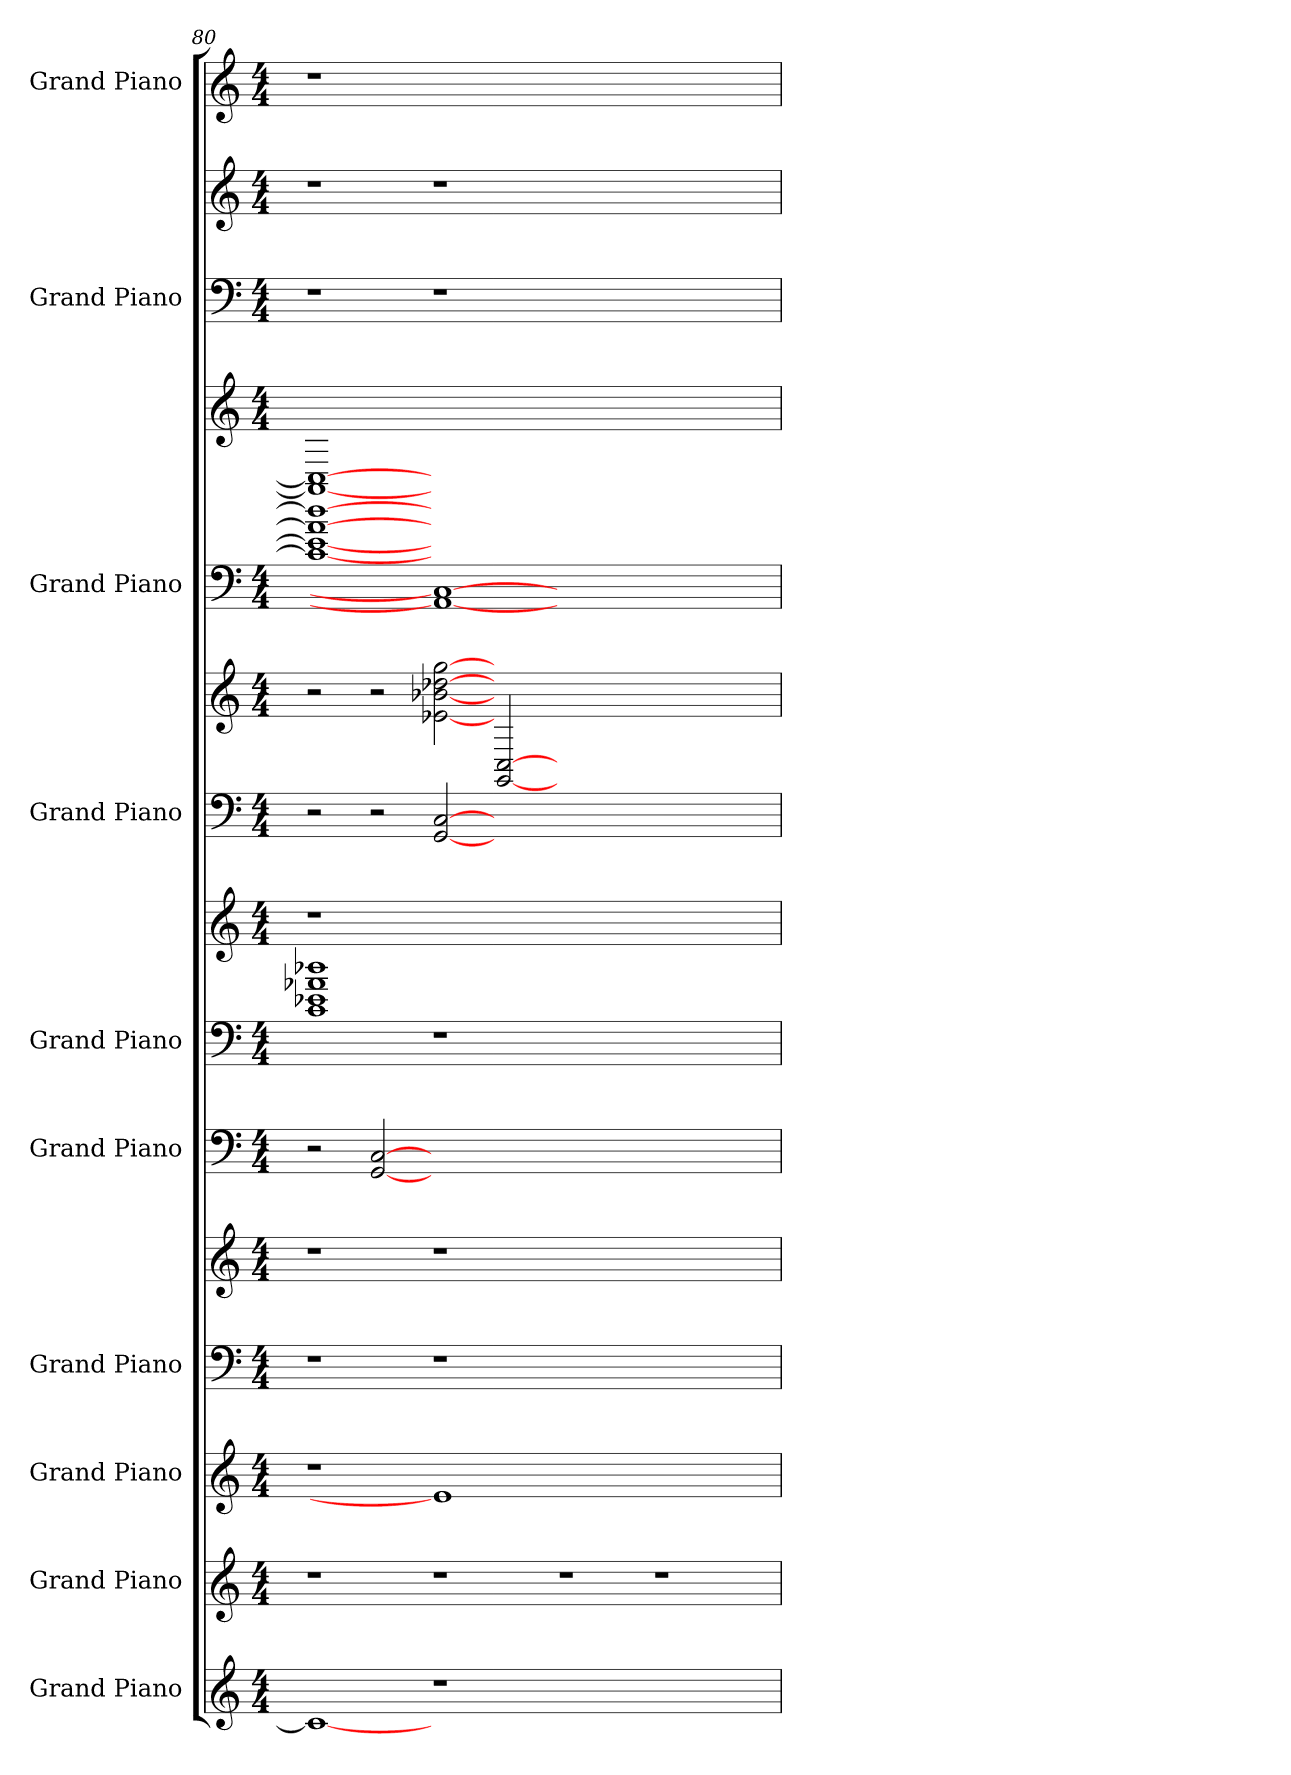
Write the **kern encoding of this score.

**kern	**kern	**kern	**kern	**kern	**kern	**kern	**kern	**kern	**kern	**kern	**kern	**kern	**kern	**kern
*part10	*part9	*part8	*part7	*part7	*part6	*part5	*part5	*part4	*part4	*part3	*part3	*part2	*part2	*part1
*staff15	*staff14	*staff13	*staff12	*staff11	*staff10	*staff9	*staff8	*staff7	*staff6	*staff5	*staff4	*staff3	*staff2	*staff1
*I"Grand Piano	*I"Grand Piano	*I"Grand Piano	*I"Grand Piano	*	*I"Grand Piano	*I"Grand Piano	*	*I"Grand Piano	*	*I"Grand Piano	*	*I"Grand Piano	*	*I"Grand Piano
*clefG2	*clefG2	*clefG2	*clefF4	*clefG2	*clefF4	*clefF4	*clefG2	*clefF4	*clefG2	*clefF4	*clefG2	*clefF4	*clefG2	*clefG2
*k[]	*k[]	*k[]	*k[]	*k[]	*k[]	*k[]	*k[]	*k[]	*k[]	*k[]	*k[]	*k[]	*k[]	*k[]
*C:	*C:	*C:	*C:	*C:	*C:	*C:	*C:	*C:	*C:	*C:	*C:	*C:	*C:	*C:
*M4/4	*M4/4	*M4/4	*M4/4	*M4/4	*M4/4	*M4/4	*M4/4	*M4/4	*M4/4	*M4/4	*M4/4	*M4/4	*M4/4	*M4/4
=80	=80	=80	=80	=80	=80	=80	=80	=80	=80	=80	=80	=80	=80	=80
1c_	1r	1r	1r	1r	2r	1c 1e-X 1a-X 1dd-X	1r	2r	2r	1c_ 1e-_ 1a-_ 1dd-_	1AA-_ 1C_	1r	1r	1r
.	.	.	.	.	[2GG [2C	.	.	2r	2r	.	.	.	.	.
1r	1r	1e]	1r	1r	0.ryy	1r	0.ryy	[2GG [2C	[2e-X [2b-X [2dd-X [2gg	1AA-_ 1C_	0.ryy	1r	1r	0.ryy
.	.	.	.	.	.	.	.	0ryy	[2GG [2C	.	.	.	.	.
0ryy	1r	0ryy	0ryy	0ryy	.	0ryy	.	.	0ryy	0ryy	.	0ryy	0ryy	.
.	1r	.	.	.	.	.	.	.	.	.	.	.	.	.
.	.	.	.	.	.	.	.	2ryy	.	.	.	.	.	.
=	=	=	=	=	=	=	=	=	=	=	=	=	=	=
*-	*-	*-	*-	*-	*-	*-	*-	*-	*-	*-	*-	*-	*-	*-
